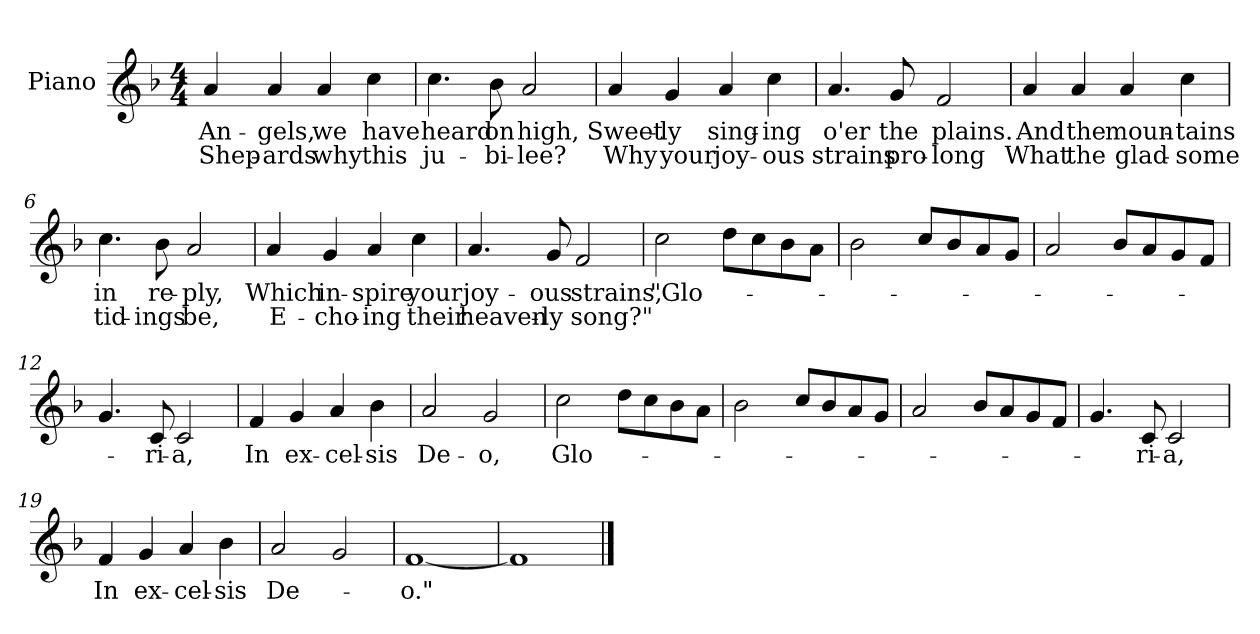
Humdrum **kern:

**kern	**text	**text
*part1	*part1	*part1
*staff1	*staff1	*staff1
*I"Piano	*	*
*I'Pno	*	*
*clefG2	*	*
*k[b-]	*	*
*F:	*	*
*M4/4	*	*
=1	=1	=1
4a/	-An-	-Shep-
4a/	gels,	-ards
4a/	-we	-why
4cc\	-have	-this
=2	=2	=2
4.cc\	-heard	-ju-
8b-\	-on	-bi-
2a/	-high,	-lee?
=3	=3	=3
4a/	-Sweet-	-Why
4g/	-ly	-your
4a/	-sing-	-joy-
4cc\	-ing	-ous
=4	=4	=4
4.a/	-o'er	-strains
8g/	-the	-pro-
2f/	-plains.	-long
!!LO:LB:g=z
=5	=5	=5
4a/	-And	-What
4a/	-the	-the
4a/	-moun-	-glad-
4cc\	-tains	-some
=6	=6	=6
4.cc\	-in	-tid-
8b-\	-re-	-ings
2a/	-ply,	-be,
=7	=7	=7
4a/	-Which	-E-
4g/	-in-	-cho-
4a/	-spire	-ing
4cc\	-your	-their
=8	=8	=8
4.a/	-joy-	-heaven-
8g/	-ous	-ly
2f/	-strains,	-song?"
!!LO:LB:g=z
=9	=9	=9
2cc\	-"Glo-	.
8dd\L	.	.
8cc\	.	.
8b-\	.	.
8a\J	.	.
=10	=10	=10
2b-\	.	.
8cc/L	.	.
8b-/	.	.
8a/	.	.
8g/J	.	.
=11	=11	=11
2a/	.	.
8b-/L	.	.
8a/	.	.
8g/	.	.
8f/J	.	.
=12	=12	=12
4.g/	.	.
8c/	-ri-	.
2c/	-a,	.
=13	=13	=13
4f/	-In	.
4g/	-ex-	.
4a/	-cel-	.
4b-\	-sis	.
!!LO:LB:g=z
=14	=14	=14
2a/	-De-	.
2g/	-o,	.
=15	=15	=15
2cc\	-Glo-	.
8dd\L	.	.
8cc\	.	.
8b-\	.	.
8a\J	.	.
=16	=16	=16
2b-\	.	.
8cc/L	.	.
8b-/	.	.
8a/	.	.
8g/J	.	.
=17	=17	=17
2a/	.	.
8b-/L	.	.
8a/	.	.
8g/	.	.
8f/J	.	.
=18	=18	=18
4.g/	.	.
8c/	-ri-	.
2c/	-a,	.
!!LO:LB:g=z
=19	=19	=19
4f/	-In	.
4g/	-ex-	.
4a/	-cel-	.
4b-\	-sis	.
=20	=20	=20
2a/	-De-	.
2g/	.	.
=21	=21	=21
[1f	-o."	.
=22	=22	=22
1f]	.	.
==	==	==
*-	*-	*-
